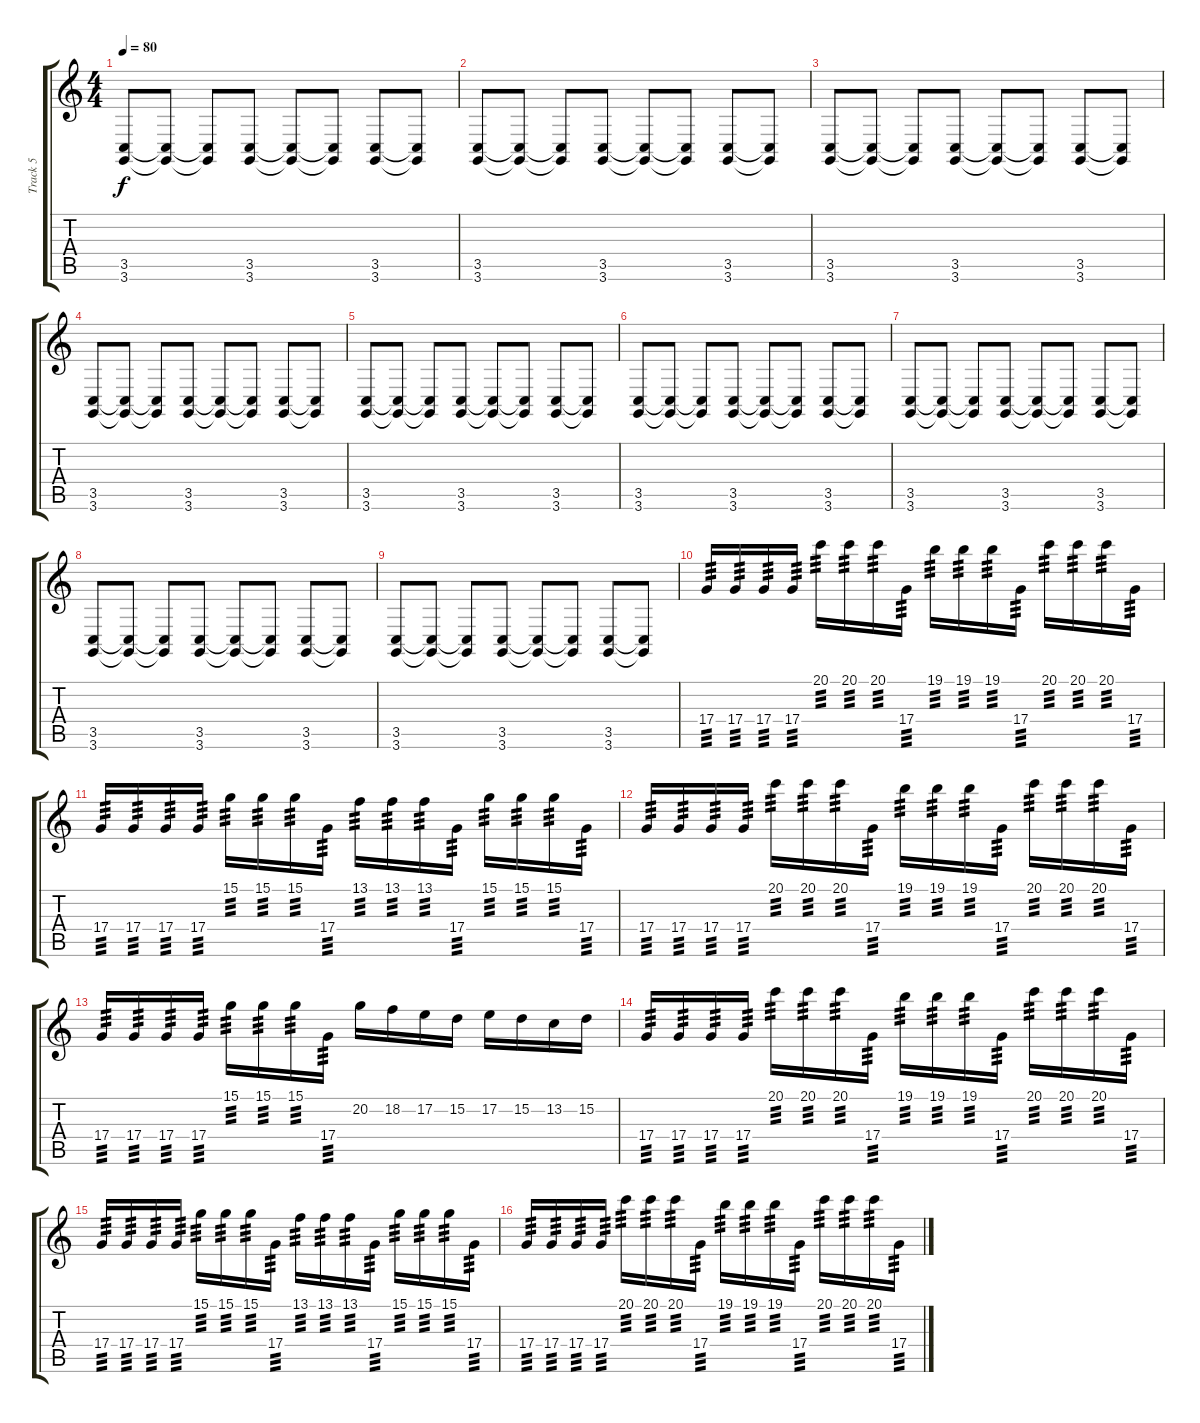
\track ("Track 5" "Track 5") {instrument acousticgrandpiano}
\staff {score tabs}
\tuning (E4 B3 G3 D3 A2 E2) {hide}
\ts (4 4)
\tempo 80
\clef g2
\ks c
(3.5 3.6).8{dy f} (3.5{t} 3.6{t}).8 (3.5{t} 3.6{t}).8 (3.5 3.6).8 (3.5{t} 3.6{t}).8 (3.5{t} 3.6{t}).8 (3.5 3.6).8 (3.5{t} 3.6{t}).8 |
(3.5 3.6).8 (3.5{t} 3.6{t}).8 (3.5{t} 3.6{t}).8 (3.5 3.6).8 (3.5{t} 3.6{t}).8 (3.5{t} 3.6{t}).8 (3.5 3.6).8 (3.5{t} 3.6{t}).8 |
(3.5 3.6).8 (3.5{t} 3.6{t}).8 (3.5{t} 3.6{t}).8 (3.5 3.6).8 (3.5{t} 3.6{t}).8 (3.5{t} 3.6{t}).8 (3.5 3.6).8 (3.5{t} 3.6{t}).8 |
(3.5 3.6).8 (3.5{t} 3.6{t}).8 (3.5{t} 3.6{t}).8 (3.5 3.6).8 (3.5{t} 3.6{t}).8 (3.5{t} 3.6{t}).8 (3.5 3.6).8 (3.5{t} 3.6{t}).8 |
(3.5 3.6).8 (3.5{t} 3.6{t}).8 (3.5{t} 3.6{t}).8 (3.5 3.6).8 (3.5{t} 3.6{t}).8 (3.5{t} 3.6{t}).8 (3.5 3.6).8 (3.5{t} 3.6{t}).8 |
(3.5 3.6).8 (3.5{t} 3.6{t}).8 (3.5{t} 3.6{t}).8 (3.5 3.6).8 (3.5{t} 3.6{t}).8 (3.5{t} 3.6{t}).8 (3.5 3.6).8 (3.5{t} 3.6{t}).8 |
(3.5 3.6).8 (3.5{t} 3.6{t}).8 (3.5{t} 3.6{t}).8 (3.5 3.6).8 (3.5{t} 3.6{t}).8 (3.5{t} 3.6{t}).8 (3.5 3.6).8 (3.5{t} 3.6{t}).8 |
(3.5 3.6).8 (3.5{t} 3.6{t}).8 (3.5{t} 3.6{t}).8 (3.5 3.6).8 (3.5{t} 3.6{t}).8 (3.5{t} 3.6{t}).8 (3.5 3.6).8 (3.5{t} 3.6{t}).8 |
(3.5 3.6).8 (3.5{t} 3.6{t}).8 (3.5{t} 3.6{t}).8 (3.5 3.6).8 (3.5{t} 3.6{t}).8 (3.5{t} 3.6{t}).8 (3.5 3.6).8 (3.5{t} 3.6{t}).8 |
17.4.16{tp 3} 17.4.16{tp 3} 17.4.16{tp 3} 17.4.16{tp 3} 20.1.16{tp 3} 20.1.16{tp 3} 20.1.16{tp 3} 17.4.16{tp 3} 19.1.16{tp 3} 19.1.16{tp 3} 19.1.16{tp 3} 17.4.16{tp 3} 20.1.16{tp 3} 20.1.16{tp 3} 20.1.16{tp 3} 17.4.16{tp 3} |
17.4.16{tp 3} 17.4.16{tp 3} 17.4.16{tp 3} 17.4.16{tp 3} 15.1.16{tp 3} 15.1.16{tp 3} 15.1.16{tp 3} 17.4.16{tp 3} 13.1.16{tp 3} 13.1.16{tp 3} 13.1.16{tp 3} 17.4.16{tp 3} 15.1.16{tp 3} 15.1.16{tp 3} 15.1.16{tp 3} 17.4.16{tp 3} |
17.4.16{tp 3} 17.4.16{tp 3} 17.4.16{tp 3} 17.4.16{tp 3} 20.1.16{tp 3} 20.1.16{tp 3} 20.1.16{tp 3} 17.4.16{tp 3} 19.1.16{tp 3} 19.1.16{tp 3} 19.1.16{tp 3} 17.4.16{tp 3} 20.1.16{tp 3} 20.1.16{tp 3} 20.1.16{tp 3} 17.4.16{tp 3} |
17.4.16{tp 3} 17.4.16{tp 3} 17.4.16{tp 3} 17.4.16{tp 3} 15.1.16{tp 3} 15.1.16{tp 3} 15.1.16{tp 3} 17.4.16{tp 3} 20.2.16 18.2.16 17.2.16 15.2.16 17.2.16 15.2.16 13.2.16 15.2.16 |
17.4.16{tp 3} 17.4.16{tp 3} 17.4.16{tp 3} 17.4.16{tp 3} 20.1.16{tp 3} 20.1.16{tp 3} 20.1.16{tp 3} 17.4.16{tp 3} 19.1.16{tp 3} 19.1.16{tp 3} 19.1.16{tp 3} 17.4.16{tp 3} 20.1.16{tp 3} 20.1.16{tp 3} 20.1.16{tp 3} 17.4.16{tp 3} |
17.4.16{tp 3} 17.4.16{tp 3} 17.4.16{tp 3} 17.4.16{tp 3} 15.1.16{tp 3} 15.1.16{tp 3} 15.1.16{tp 3} 17.4.16{tp 3} 13.1.16{tp 3} 13.1.16{tp 3} 13.1.16{tp 3} 17.4.16{tp 3} 15.1.16{tp 3} 15.1.16{tp 3} 15.1.16{tp 3} 17.4.16{tp 3} |
17.4.16{tp 3} 17.4.16{tp 3} 17.4.16{tp 3} 17.4.16{tp 3} 20.1.16{tp 3} 20.1.16{tp 3} 20.1.16{tp 3} 17.4.16{tp 3} 19.1.16{tp 3} 19.1.16{tp 3} 19.1.16{tp 3} 17.4.16{tp 3} 20.1.16{tp 3} 20.1.16{tp 3} 20.1.16{tp 3} 17.4.16{tp 3}
